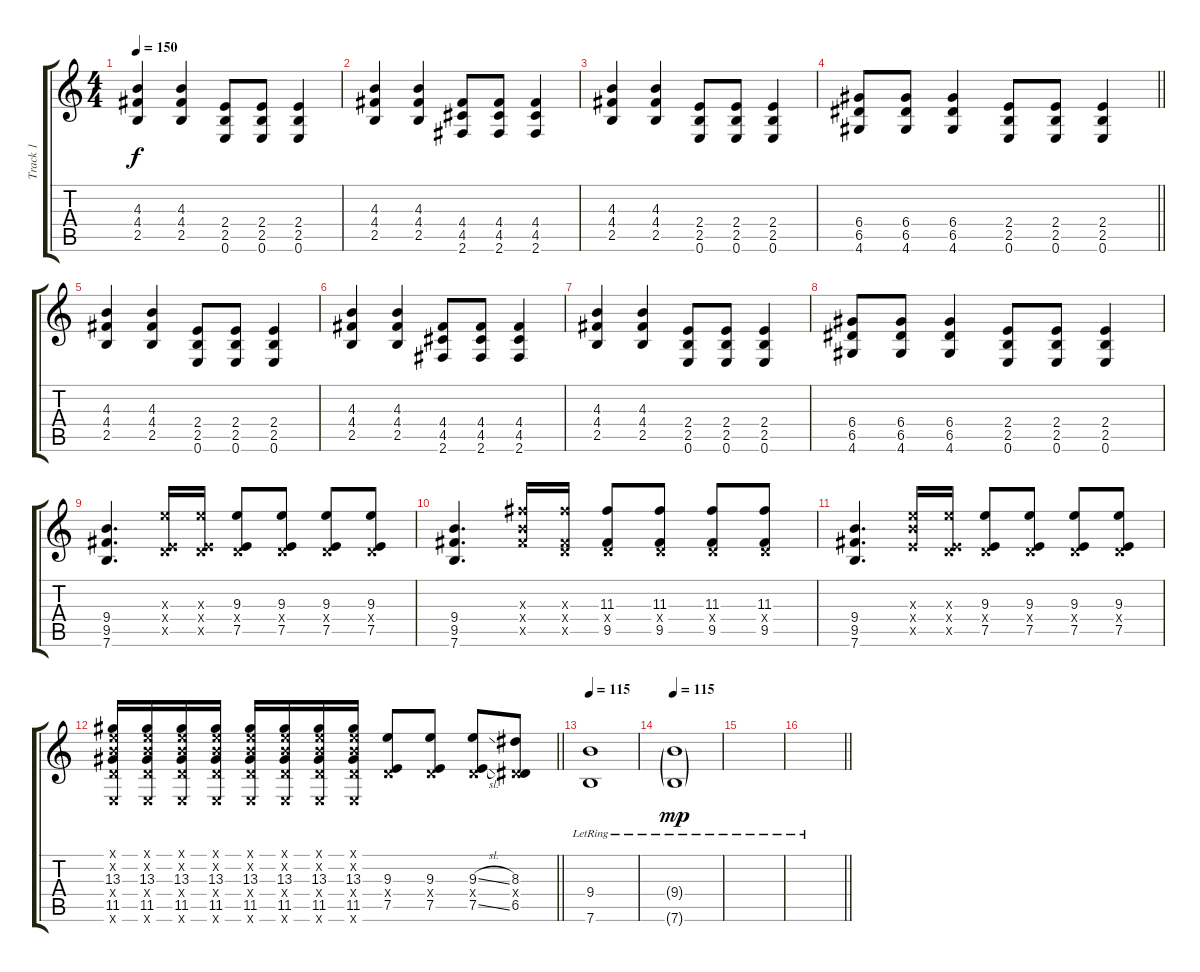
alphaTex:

\track ("Track 1" "Track 1") {instrument overdrivenguitar}
\staff {score tabs}
\tuning (E4 B3 G3 D3 A2 E2) {hide}
\ts (4 4)
\tempo 150
\clef g2
\ks c
(4.3 4.4 2.5).4{dy f} (4.3 4.4 2.5).4 (2.4 2.5 0.6).8 (2.4 2.5 0.6).8 (2.4 2.5 0.6).4 |
(4.3 4.4 2.5).4 (4.3 4.4 2.5).4 (4.4 4.5 2.6).8 (4.4 4.5 2.6).8 (4.4 4.5 2.6).4 |
(4.3 4.4 2.5).4 (4.3 4.4 2.5).4 (2.4 2.5 0.6).8 (2.4 2.5 0.6).8 (2.4 2.5 0.6).4 |
\barLineRight lightlight
(6.4 6.5 4.6).8 (6.4 6.5 4.6).8 (6.4 6.5 4.6).4 (2.4 2.5 0.6).8 (2.4 2.5 0.6).8 (2.4 2.5 0.6).4 |
(4.3 4.4 2.5).4 (4.3 4.4 2.5).4 (2.4 2.5 0.6).8 (2.4 2.5 0.6).8 (2.4 2.5 0.6).4 |
(4.3 4.4 2.5).4 (4.3 4.4 2.5).4 (4.4 4.5 2.6).8 (4.4 4.5 2.6).8 (4.4 4.5 2.6).4 |
(4.3 4.4 2.5).4 (4.3 4.4 2.5).4 (2.4 2.5 0.6).8 (2.4 2.5 0.6).8 (2.4 2.5 0.6).4 |
(6.4 6.5 4.6).8 (6.4 6.5 4.6).8 (6.4 6.5 4.6).4 (2.4 2.5 0.6).8 (2.4 2.5 0.6).8 (2.4 2.5 0.6).4 |
(9.4 9.5 7.6).4{d} (9.3{x} 0.4{x} 7.5{x}).16 (9.3{x} 0.4{x} 7.5{x}).16 (9.3 0.4{x} 7.5).8 (9.3 0.4{x} 7.5).8 (9.3 0.4{x} 7.5).8 (9.3 0.4{x} 7.5).8 |
(9.4 9.5 7.6).4{d} (11.3{x} 9.4{x} 9.5{x}).16 (11.3{x} 0.4{x} 9.5{x}).16 (11.3 0.4{x} 9.5).8 (11.3 0.4{x} 9.5).8 (11.3 0.4{x} 9.5).8 (11.3 0.4{x} 9.5).8 |
(9.4 9.5 7.6).4{d} (9.3{x} 9.4{x} 7.5{x}).16 (9.3{x} 0.4{x} 7.5{x}).16 (9.3 0.4{x} 7.5).8 (9.3 0.4{x} 7.5).8 (9.3 0.4{x} 7.5).8 (9.3 0.4{x} 7.5).8 |
\barLineRight lightlight
(0.1{x} 0.2{x} 13.3 0.4{x} 11.5 0.6{x}).16 (0.1{x} 0.2{x} 13.3 0.4{x} 11.5 0.6{x}).16 (0.1{x} 0.2{x} 13.3 0.4{x} 11.5 0.6{x}).16 (0.1{x} 0.2{x} 13.3 0.4{x} 11.5 0.6{x}).16 (0.1{x} 0.2{x} 13.3 0.4{x} 11.5 0.6{x}).16 (0.1{x} 0.2{x} 13.3 0.4{x} 11.5 0.6{x}).16 (0.1{x} 0.2{x} 13.3 0.4{x} 11.5 0.6{x}).16 (0.1{x} 0.2{x} 13.3 0.4{x} 11.5 0.6{x}).16 (9.3 0.4{x} 7.5).8 (9.3 0.4{x} 7.5).8 (9.3{sl} 0.4{x} 7.5{sl}).8 (8.3 0.4{x} 6.5).8 |
\tempo 115
(9.4{lr} 7.6).1 |
\tempo 115
(9.4{g lr} 7.6{g}).1{dy mp} |
|
\barLineRight lightlight
